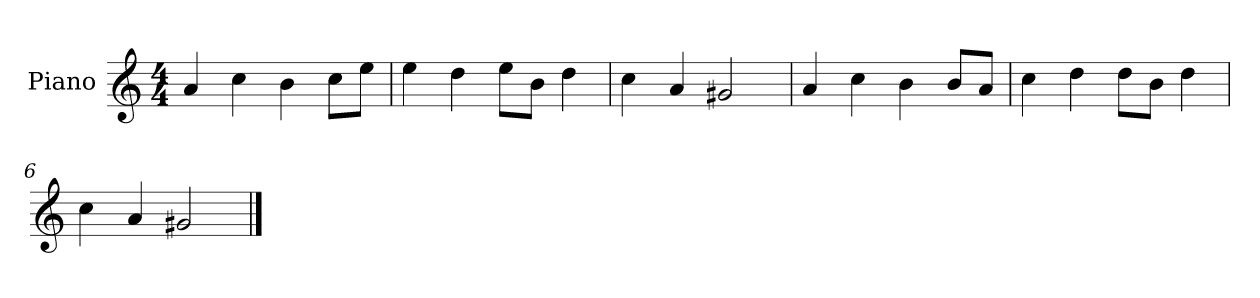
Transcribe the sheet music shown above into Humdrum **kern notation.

**kern
*part1
*staff1
*I"Piano
*I'P-no
*clefG2
*k[]
*M4/4
*MM90
=1
4a/
4cc\
4b\
8cc\L
8ee\J
=2
4ee\
4dd\
8ee\L
8b\J
4dd\
=3
4cc\
4a/
2g#X/
=4
4a/
4cc\
4b\
8b/L
8a/J
=5
4cc\
4dd\
8dd\L
8b\J
4dd\
=6
4cc\
4a/
2g#X/
==
*-
